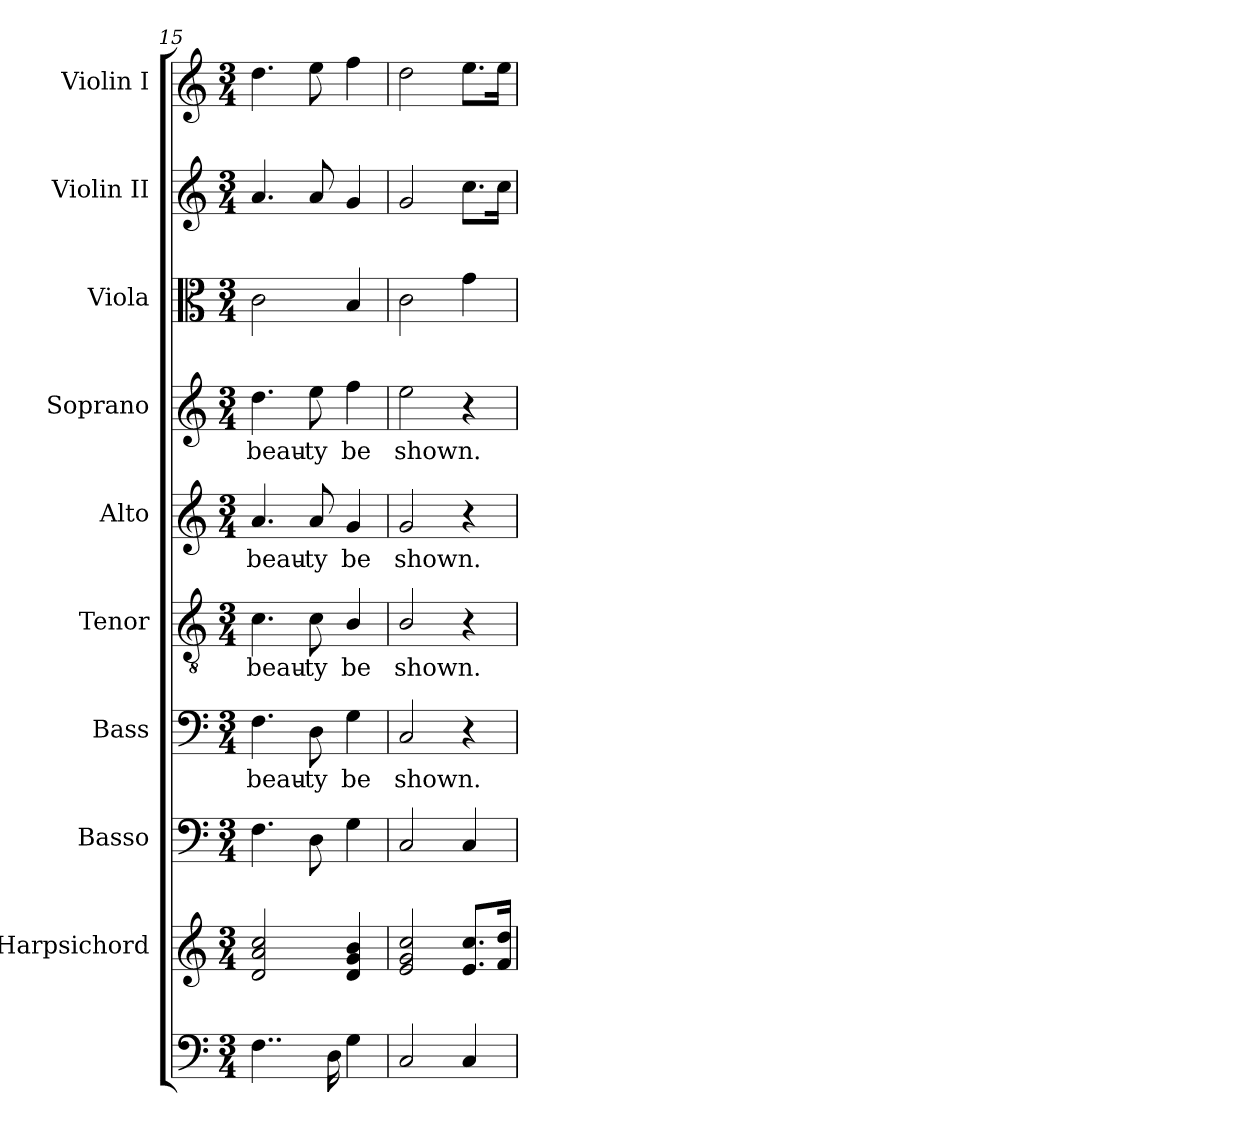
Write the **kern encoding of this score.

**kern	**kern	**kern	**kern	**text	**kern	**text	**kern	**text	**kern	**text	**kern	**kern	**kern
*part10	*part9	*part8	*part7	*part7	*part6	*part6	*part5	*part5	*part4	*part4	*part3	*part2	*part1
*staff10	*staff9	*staff8	*staff7	*staff7	*staff6	*staff6	*staff5	*staff5	*staff4	*staff4	*staff3	*staff2	*staff1
*	*I"Harpsichord	*I"Basso	*I"Bass	*	*I"Tenor	*	*I"Alto	*	*I"Soprano	*	*I"Viola	*I"Violin II	*I"Violin I
*	*	*	*I'B.	*	*I'T.	*	*I'A.	*	*I'S.	*	*I'Vla.	*I'Vln. II	*I'Vln. I
*clefF4	*clefG2	*clefF4	*clefF4	*	*clefGv2	*	*clefG2	*	*clefG2	*	*clefC3	*clefG2	*clefG2
*	*	*	*	*	*ITrd7c12	*	*	*	*	*	*	*	*
*k[]	*k[]	*k[]	*k[]	*	*k[]	*	*k[]	*	*k[]	*	*k[]	*k[]	*k[]
*C:	*C:	*C:	*C:	*	*C:	*	*C:	*	*C:	*	*C:	*C:	*C:
*M3/4	*M3/4	*M3/4	*M3/4	*	*M3/4	*	*M3/4	*	*M3/4	*	*M3/4	*M3/4	*M3/4
=15	=15	=15	=15	=15	=15	=15	=15	=15	=15	=15	=15	=15	=15
!	!	!	!	!LO:LY:b:color=#000000	!	!	!	!	!	!	!	!	!
!	!	!	!	!	!	!LO:LY:b:color=#000000	!	!	!	!	!	!	!
!	!	!	!	!	!	!	!	!LO:LY:b:color=#000000	!	!	!	!	!
!	!	!	!	!	!	!	!	!	!	!LO:LY:b:color=#000000	!	!	!
4..Fi\	2di/ 2ai 2cci	4.Fi\	4.Fi\	beau-	4.Ci\	beau-	4.ai/	beau-	4.ddi\	beau-	2ci\	4.ai/	4.ddi\
!	!	!	!	!LO:LY:b:color=#000000	!	!	!	!	!	!	!	!	!
!	!	!	!	!	!	!LO:LY:b:color=#000000	!	!	!	!	!	!	!
!	!	!	!	!	!	!	!	!LO:LY:b:color=#000000	!	!	!	!	!
!	!	!	!	!	!	!	!	!	!	!LO:LY:b:color=#000000	!	!	!
.	.	8Di\	8Di\	-ty	8Ci\	-ty	8ai/	-ty	8eei\	-ty	.	8ai/	8eei\
16Di\	.	.	.	.	.	.	.	.	.	.	.	.	.
!	!	!	!	!LO:LY:b:color=#000000	!	!	!	!	!	!	!	!	!
!	!	!	!	!	!	!LO:LY:b:color=#000000	!	!	!	!	!	!	!
!	!	!	!	!	!	!	!	!LO:LY:b:color=#000000	!	!	!	!	!
!	!	!	!	!	!	!	!	!	!	!LO:LY:b:color=#000000	!	!	!
4Gi\	4di/ 4gi 4bi	4Gi\	4Gi\	be	4BBi/	be	4gi/	be	4ffi\	be	4Bi/	4gi/	4ffi\
=16	=16	=16	=16	=16	=16	=16	=16	=16	=16	=16	=16	=16	=16
!	!	!	!	!LO:LY:b:color=#000000	!	!	!	!	!	!	!	!	!
!	!	!	!	!	!	!LO:LY:b:color=#000000	!	!	!	!	!	!	!
!	!	!	!	!	!	!	!	!LO:LY:b:color=#000000	!	!	!	!	!
!	!	!	!	!	!	!	!	!	!	!LO:LY:b:color=#000000	!	!	!
2Ci/	2ei/ 2gi 2cci	2Ci/	2Ci/	shown.	2BBi/	shown.	2gi/	shown.	2eei\	shown.	2ci\	2gi/	2ddi\
4Ci/	8.ei/ 8.cciL	4Ci/	4r	.	4r	.	4r	.	4r	.	4gi\	8.cci\L	8.eei\L
.	16fi/ 16ddiJk	.	.	.	.	.	.	.	.	.	.	16cci\Jk	16eei\Jk
=	=	=	=	=	=	=	=	=	=	=	=	=	=
*-	*-	*-	*-	*-	*-	*-	*-	*-	*-	*-	*-	*-	*-
